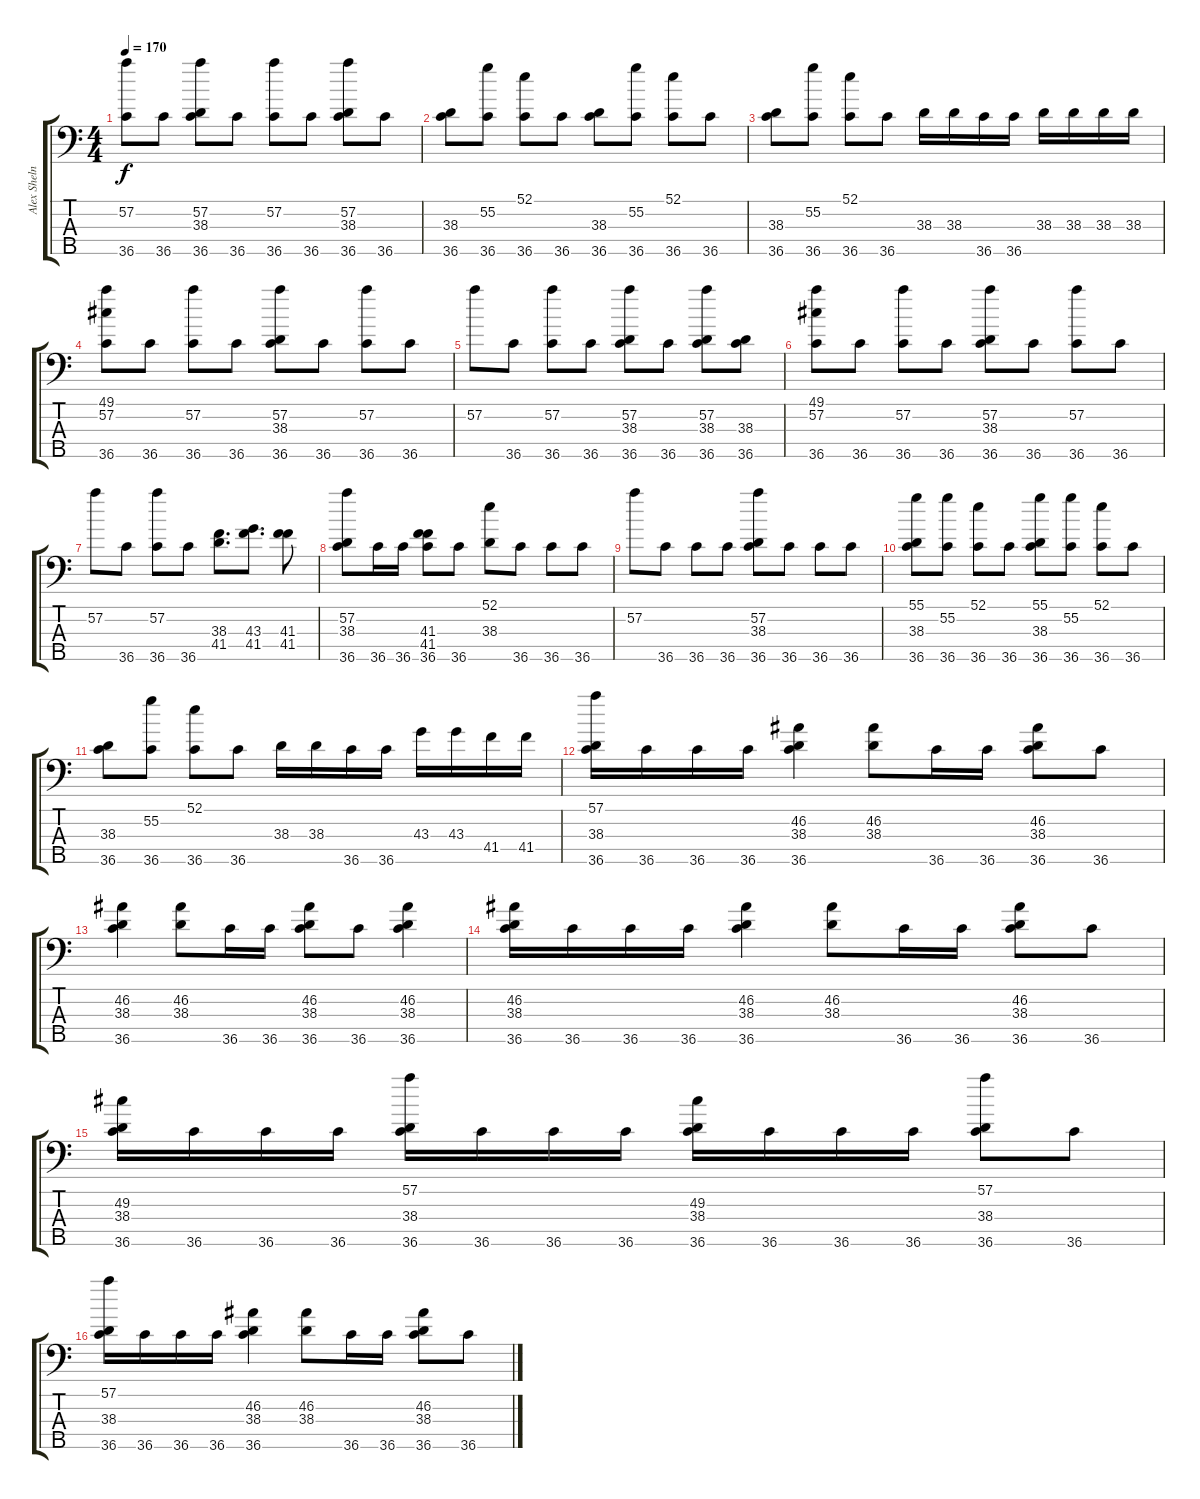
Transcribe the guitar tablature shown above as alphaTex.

\track ("Alex Shelnut - Drums" "Alex Sheln") {instrument acousticgrandpiano}
\staff {score tabs}
\tuning (C-1 C-1 C-1 C-1 C-1) {hide}
\ts (4 4)
\tempo 170
\clef f4
\ks c
(57.2 36.5).8{dy f} 36.5.8 (57.2 38.3 36.5).8 36.5.8 (57.2 36.5).8 36.5.8 (57.2 38.3 36.5).8 36.5.8 |
(38.3 36.5).8 (55.2 36.5).8 (52.1 36.5).8 36.5.8 (38.3 36.5).8 (55.2 36.5).8 (52.1 36.5).8 36.5.8 |
(38.3 36.5).8 (55.2 36.5).8 (52.1 36.5).8 36.5.8 38.3.16 38.3.16 36.5.16 36.5.16 38.3.16 38.3.16 38.3.16 38.3.16 |
(49.1 57.2 36.5).8 36.5.8 (57.2 36.5).8 36.5.8 (57.2 38.3 36.5).8 36.5.8 (57.2 36.5).8 36.5.8 |
57.2.8 36.5.8 (57.2 36.5).8 36.5.8 (57.2 38.3 36.5).8 36.5.8 (57.2 38.3 36.5).8 (38.3 36.5).8 |
(49.1 57.2 36.5).8 36.5.8 (57.2 36.5).8 36.5.8 (57.2 38.3 36.5).8 36.5.8 (57.2 36.5).8 36.5.8 |
57.2.8 36.5.8 (57.2 36.5).8 36.5.8 (38.3 41.4).8{d} (43.3 41.4).8{d} (41.3 41.4).8 |
(57.2 38.3 36.5).8 36.5.16 36.5.16 (41.3 41.4 36.5).8 36.5.8 (52.1 38.3).8 36.5.8 36.5.8 36.5.8 |
57.2.8 36.5.8 36.5.8 36.5.8 (57.2 38.3 36.5).8 36.5.8 36.5.8 36.5.8 |
(55.1 38.3 36.5).8 (55.2 36.5).8 (52.1 36.5).8 36.5.8 (55.1 38.3 36.5).8 (55.2 36.5).8 (52.1 36.5).8 36.5.8 |
(38.3 36.5).8 (55.2 36.5).8 (52.1 36.5).8 36.5.8 38.3.16 38.3.16 36.5.16 36.5.16 43.3.16 43.3.16 41.4.16 41.4.16 |
(57.1 38.3 36.5).16 36.5.16 36.5.16 36.5.16 (46.2 38.3 36.5).4 (46.2 38.3).8 36.5.16 36.5.16 (46.2 38.3 36.5).8 36.5.8 |
(46.2 38.3 36.5).4 (46.2 38.3).8 36.5.16 36.5.16 (46.2 38.3 36.5).8 36.5.8 (46.2 38.3 36.5).4 |
(46.2 38.3 36.5).16 36.5.16 36.5.16 36.5.16 (46.2 38.3 36.5).4 (46.2 38.3).8 36.5.16 36.5.16 (46.2 38.3 36.5).8 36.5.8 |
(49.2 38.3 36.5).16 36.5.16 36.5.16 36.5.16 (57.1 38.3 36.5).16 36.5.16 36.5.16 36.5.16 (49.2 38.3 36.5).16 36.5.16 36.5.16 36.5.16 (57.1 38.3 36.5).8 36.5.8 |
(57.1 38.3 36.5).16 36.5.16 36.5.16 36.5.16 (46.2 38.3 36.5).4 (46.2 38.3).8 36.5.16 36.5.16 (46.2 38.3 36.5).8 36.5.8
